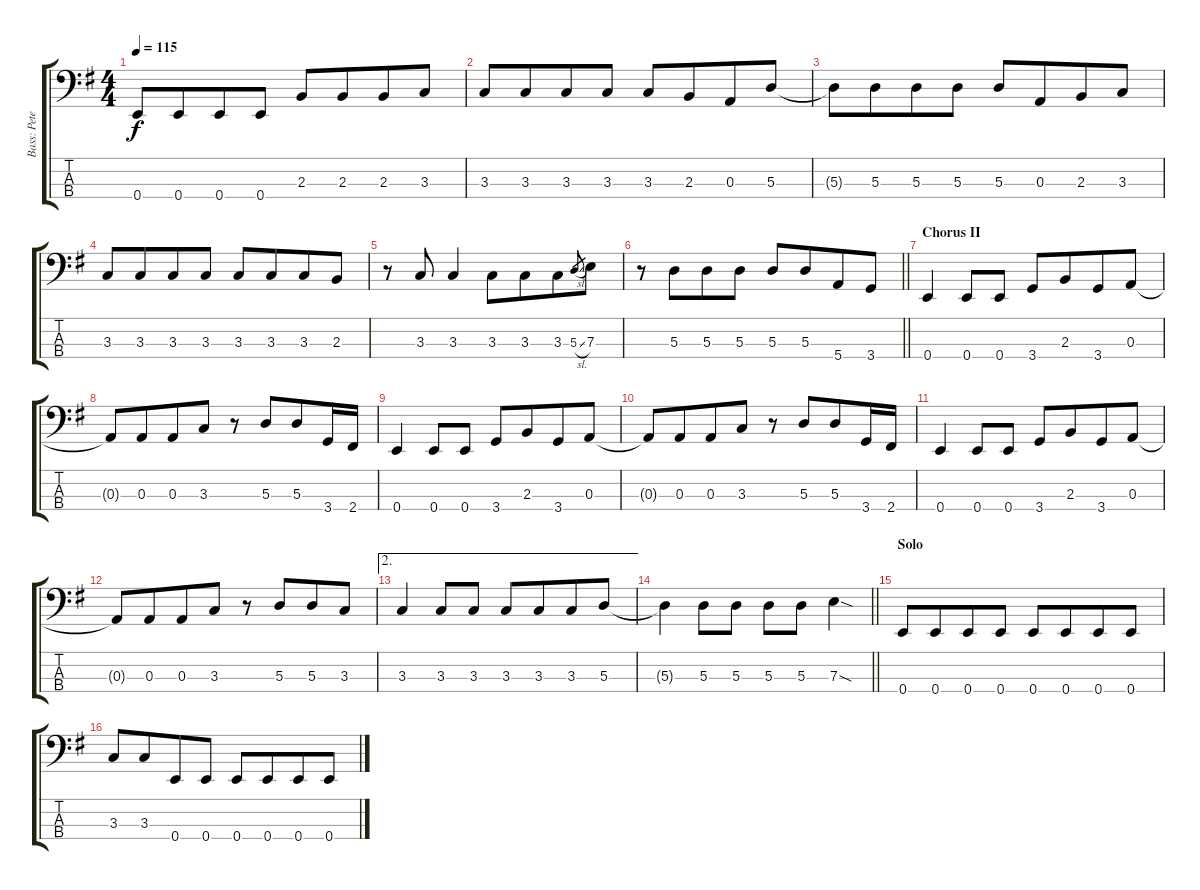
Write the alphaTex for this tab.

\track ("Bass: Peter" "Bass: Pete") {instrument electricbassfinger}
\staff {score tabs}
\tuning (G2 D2 A1 E1) {hide}
\ts (4 4)
\tempo 115
\clef f4
\ks g
0.4.8{dy f} 0.4.8{beam merge} 0.4.8 0.4.8 2.3.8 2.3.8{beam merge} 2.3.8 3.3.8 |
3.3.8 3.3.8{beam merge} 3.3.8 3.3.8 3.3.8 2.3.8{beam merge} 0.3.8 5.3.8 |
5.3{t}.8 5.3.8{beam merge} 5.3.8 5.3.8 5.3.8 0.3.8{beam merge} 2.3.8 3.3.8 |
3.3.8 3.3.8{beam merge} 3.3.8 3.3.8 3.3.8 3.3.8{beam merge} 3.3.8 2.3.8 |
r.8 3.3.8 3.3.4 3.3.8 3.3.8{beam merge} 3.3.8 5.3{sl}.8{gr} 7.3.8 |
\barLineRight lightlight
r.8 5.3.8{beam merge} 5.3.8 5.3.8 5.3.8 5.3.8{beam merge} 5.4.8 3.4.8 |
\section ("" "Chorus II")
0.4.4 0.4.8 0.4.8 3.4.8 2.3.8{beam merge} 3.4.8 0.3.8 |
0.3{t}.8 0.3.8{beam merge} 0.3.8 3.3.8 r.8 5.3.8{beam merge} 5.3.8 3.4.16 2.4.16 |
0.4.4 0.4.8 0.4.8 3.4.8 2.3.8{beam merge} 3.4.8 0.3.8 |
0.3{t}.8 0.3.8{beam merge} 0.3.8 3.3.8 r.8 5.3.8{beam merge} 5.3.8 3.4.16 2.4.16 |
0.4.4 0.4.8 0.4.8 3.4.8 2.3.8{beam merge} 3.4.8 0.3.8 |
0.3{t}.8 0.3.8{beam merge} 0.3.8 3.3.8 r.8 5.3.8{beam merge} 5.3.8 3.3.8 |
\ae 2
3.3.4 3.3.8 3.3.8 3.3.8 3.3.8{beam merge} 3.3.8 5.3.8 |
\barLineRight lightlight
5.3{t}.4 5.3.8 5.3.8 5.3.8 5.3.8 7.3{sod}.4 |
\section ("" "Solo")
0.4.8 0.4.8{beam merge} 0.4.8 0.4.8 0.4.8 0.4.8{beam merge} 0.4.8 0.4.8 |
3.3.8 3.3.8{beam merge} 0.4.8 0.4.8 0.4.8 0.4.8{beam merge} 0.4.8 0.4.8
